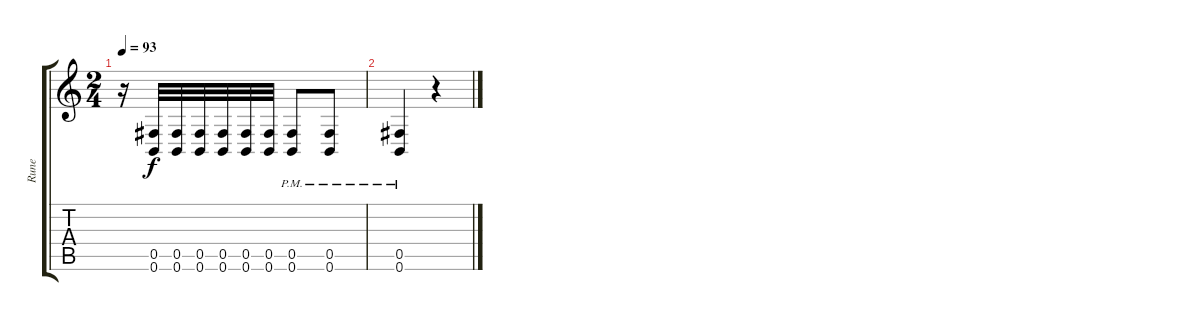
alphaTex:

\track ("Rune" "Rune") {instrument distortionguitar}
\staff {score tabs}
\tuning (Db4 Ab3 E3 B2 Gb2 B1) {hide}
\ts (2 4)
\tempo 93
\clef g2
\ks c
r.16{dy f} (0.5 0.6).32 (0.5 0.6).32 (0.5 0.6).32 (0.5 0.6).32 (0.5 0.6).32 (0.5 0.6).32 (0.5{pm} 0.6{pm}).8 (0.5{pm} 0.6{pm}).8 |
(0.5{pm} 0.6{pm}).4 r.4
